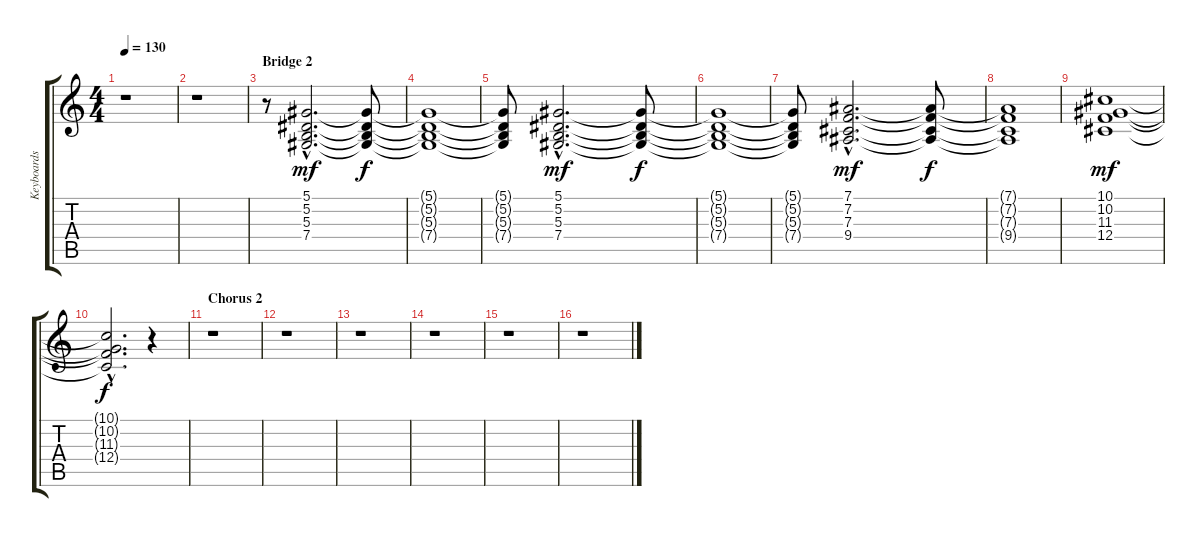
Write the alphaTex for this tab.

\track ("Keyboards" "Keyboards") {instrument synthstrings2}
\staff {score tabs}
\tuning (Eb4 Bb3 Gb3 Db3 Ab2 Eb2) {hide}
\ts (4 4)
\tempo 130
\clef g2
\ks c
r.1{dy f} |
r.1 |
\section ("" "Bridge 2")
r.8 (5.1{hac} 5.2{hac} 5.3{hac} 7.4{hac}).2{d dy mf} (5.1{t} 5.2{t} 5.3{t} 7.4{t}).8{dy f} |
(5.1{t} 5.2{t} 5.3{t} 7.4{t}).1 |
(5.1{t} 5.2{t} 5.3{t} 7.4{t}).8 (5.1{hac} 5.2{hac} 5.3{hac} 7.4{hac}).2{d dy mf} (5.1{t} 5.2{t} 5.3{t} 7.4{t}).8{dy f} |
(5.1{t} 5.2{t} 5.3{t} 7.4{t}).1 |
(5.1{t} 5.2{t} 5.3{t} 7.4{t}).8 (7.1{hac} 7.2{hac} 7.3{hac} 9.4{hac}).2{d dy mf} (7.1{t} 7.2{t} 7.3{t} 9.4{t}).8{dy f} |
(7.1{t} 7.2{t} 7.3{t} 9.4{t}).1 |
(10.1 10.2 11.3 12.4).1{dy mf} |
(10.1{hac t} 10.2{hac t} 11.3{hac t} 12.4{hac t}).2{d dy f} r.4 |
\section ("" "Chorus 2")
r.1 |
r.1 |
r.1 |
r.1 |
r.1 |
r.1
